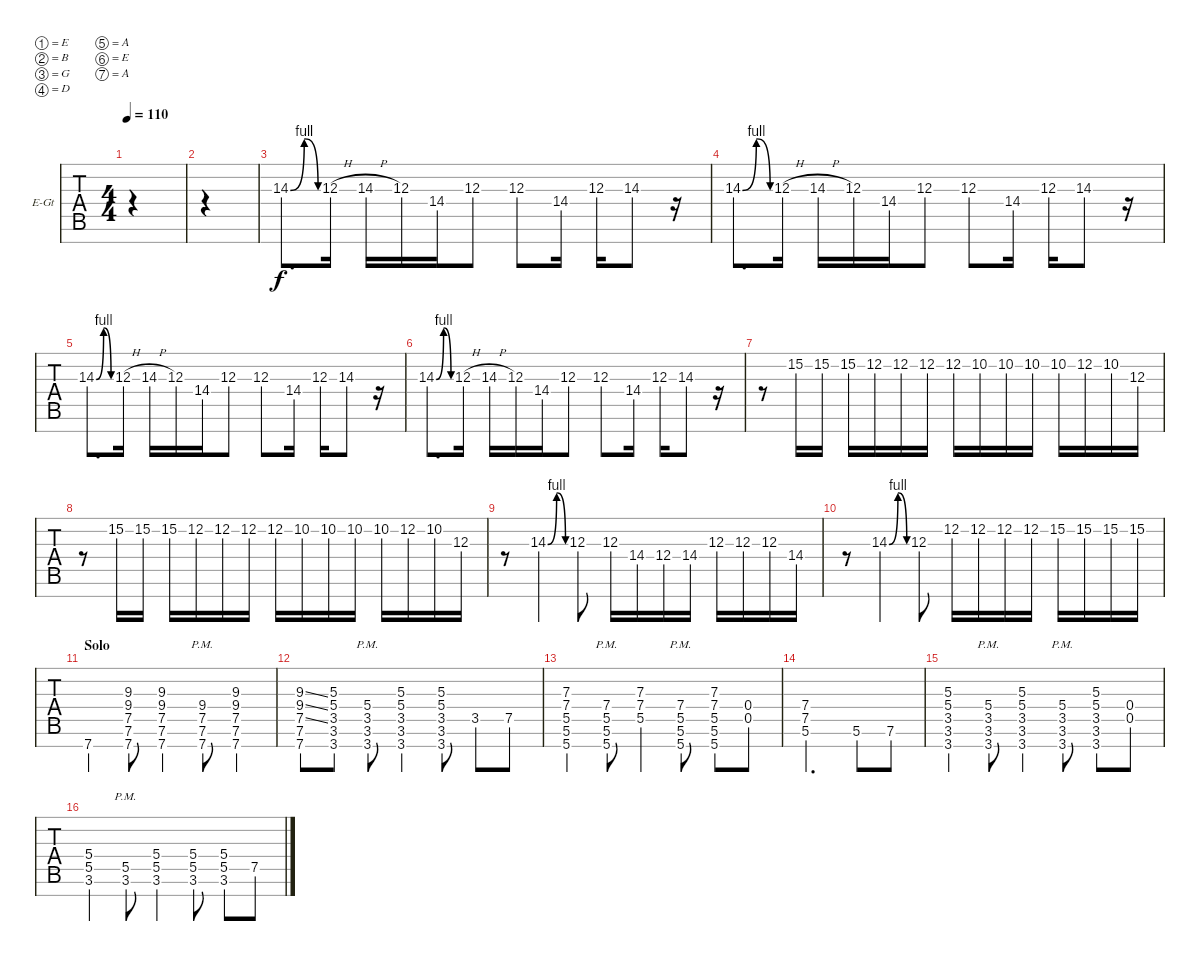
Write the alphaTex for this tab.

\defaultSystemsLayout 4
\bracketExtendMode groupsimilarinstruments
\firstSystemTrackNameOrientation horizontal
\otherSystemsTrackNameOrientation horizontal
\track ("Cole Train" "E-Gt") {instrument distortionguitar}
\staff {tabs}
\tuning (E4 B3 G3 D3 A2 E2 A1)
\ts (4 4)
\tempo 110
\clef g2
\ks c
|
|
14.3{be (bendrelease 0 0 10.2 4 20.4 4 30 0)}.8{d} 12.3{h}.16 14.3{h}.16 12.3.16 14.4.16 12.3.8 12.3.8 14.4.16 12.3.16 14.3.8 r.16 |
14.3{be (bendrelease 0 0 10.2 4 20.4 4 30 0)}.8{d} 12.3{h}.16 14.3{h}.16 12.3.16 14.4.16 12.3.8 12.3.8 14.4.16 12.3.16 14.3.8 r.16 |
14.3{be (bendrelease 0 0 10.2 4 20.4 4 30 0)}.8{d} 12.3{h}.16 14.3{h}.16 12.3.16 14.4.16 12.3.8 12.3.8 14.4.16 12.3.16 14.3.8 r.16 |
14.3{be (bendrelease 0 0 10.2 4 20.4 4 30 0)}.8{d} 12.3{h}.16 14.3{h}.16 12.3.16 14.4.16 12.3.8 12.3.8 14.4.16 12.3.16 14.3.8 r.16 |
r.8 15.2.16 15.2.16 15.2.16 12.2.16 12.2.16 12.2.16 12.2.16 10.2.16 10.2.16 10.2.16 10.2.16 12.2.16 10.2.16 12.3.16 |
r.8 15.2.16 15.2.16 15.2.16 12.2.16 12.2.16 12.2.16 12.2.16 10.2.16 10.2.16 10.2.16 10.2.16 12.2.16 10.2.16 12.3.16 |
r.8 14.3{be (bendrelease 0 0 10.2 4 20.4 4 30 0)}.4 12.3.8 12.3.16 14.4.16 12.4.16 14.4.16 12.3.16 12.3.16 12.3.16 14.4.16 |
r.8 14.3{be (bendrelease 0 0 10.2 4 20.4 4 30 0)}.4 12.3.8 12.2.16 12.2.16 12.2.16 12.2.16 15.2.16 15.2.16 15.2.16 15.2.16 |
\section ("" "Solo")
7.7.4 (9.4 7.5 9.3 7.6 7.7).8 (9.4 7.5 9.3 7.7 7.6).4 (9.4{pm} 7.5{pm} 7.6{pm} 7.7{pm}).8 (9.4 7.5 9.3 7.6 7.7).4 |
(9.4{ss} 7.5{ss} 9.3{ss} 7.6 7.7).8 (3.5 5.4 5.3 3.7 3.6).8 (3.5{pm} 5.4{pm} 3.7{pm} 3.6{pm}).8 (3.5 5.3 5.4 3.6 3.7).4 (3.5 5.3 5.4 3.7 3.6).8 3.5.8 7.5.8 |
(7.4 7.3 5.5 5.6 5.7).4 (7.4{pm} 5.5{pm} 5.7{pm} 5.6{pm}).8 (7.4 7.3 5.5).4 (7.4{pm} 5.5{pm} 5.6{pm} 5.7{pm}).8 (7.4 7.3 5.5 5.6 5.7).8 (0.5 0.4).8 |
(7.5 7.4 5.6).2{d} 5.6.8 7.6.8 |
(3.5 5.3 3.7 3.6 5.4).4 (3.5{pm} 3.7{pm} 3.6{pm} 5.4{pm}).8 (3.5 5.3 5.4 3.6 3.7).4 (3.5{pm} 3.7{pm} 3.6{pm} 5.4{pm}).8 (3.5 5.3 5.4 3.6 3.7).8 (0.5 0.4).8 |
(3.6 5.4 5.5).4 (3.6{pm} 5.5{pm}).8 (3.6 5.4 5.5).4 (3.6 5.4 5.5).8 (3.6 5.4 5.5).8 7.5.8
